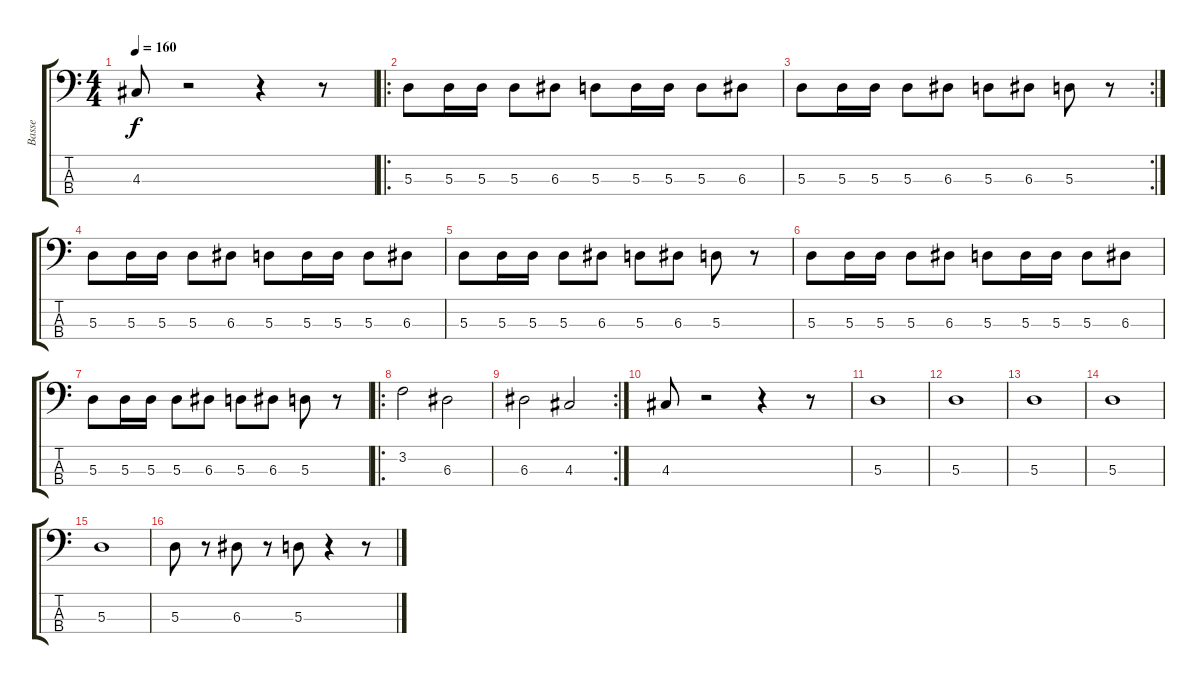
\track ("Basse" "Basse") {instrument electricbassfinger}
\staff {score tabs}
\tuning (G2 D2 A1 E1) {hide}
\ts (4 4)
\tempo 160
\clef f4
\ks c
4.3.8{dy f} r.2 r.4 r.8 |
\ro
5.3.8 5.3.16 5.3.16 5.3.8 6.3.8 5.3.8 5.3.16 5.3.16 5.3.8 6.3.8 |
\rc 2
5.3.8 5.3.16 5.3.16 5.3.8 6.3.8 5.3.8 6.3.8 5.3.8 r.8 |
5.3.8 5.3.16 5.3.16 5.3.8 6.3.8 5.3.8 5.3.16 5.3.16 5.3.8 6.3.8 |
5.3.8 5.3.16 5.3.16 5.3.8 6.3.8 5.3.8 6.3.8 5.3.8 r.8 |
5.3.8 5.3.16 5.3.16 5.3.8 6.3.8 5.3.8 5.3.16 5.3.16 5.3.8 6.3.8 |
5.3.8 5.3.16 5.3.16 5.3.8 6.3.8 5.3.8 6.3.8 5.3.8 r.8 |
\ro
3.2.2 6.3.2 |
\rc 2
6.3.2 4.3.2 |
4.3.8 r.2 r.4 r.8 |
5.3.1 |
5.3.1 |
5.3.1 |
5.3.1 |
5.3.1 |
5.3.8 r.8 6.3.8 r.8 5.3.8 r.4 r.8
